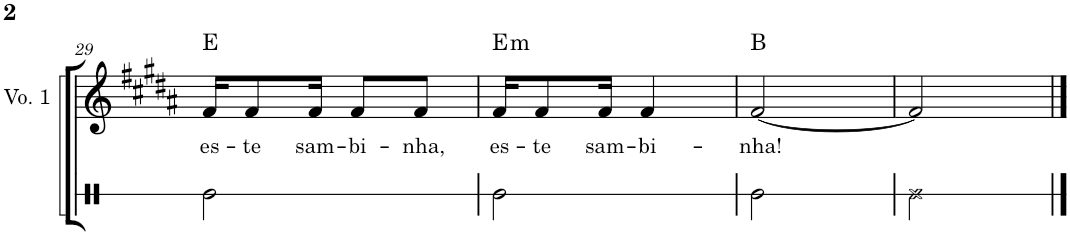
**kern	**kern	**text	**harte
*part2	*part1	*part1	*part1
*staff2	*staff1	*staff1	*
*I"Voz 2	*I"Voz 1	*	*
*	*I'Vo. 1	*	*
!!LO:PB:g=z
*clefX	*clefG2	*	*
*k[f#c#g#d#a#]	*k[f#c#g#d#a#]	*	*
*M2/4	*M2/4	*	*
=29	=29	=29	=29
!	!	!LO:LY:b	!
2Re\	16f#/KL	es-	E:maj
!	!	!LO:LY:b	!
.	8f#/	-te	.
!	!	!LO:LY:b	!
.	16f#/Jk	sam-	.
!	!	!LO:LY:b	!
.	8f#/L	-bi-	.
!	!	!LO:LY:b	!
.	8f#/J	-nha,	.
=30	=30	=30	=30
!	!	!LO:LY:b	!LO:H:kt=m
2Re\	16f#/KL	es-	E:min
!	!	!LO:LY:b	!
.	8f#/	-te	.
!	!	!LO:LY:b	!
.	16f#/Jk	sam-	.
!	!	!LO:LY:b	!
.	4f#/	-bi-	.
=31	=31	=31	=31
!	!	!LO:LY:b	!
2Re\	[2f#/	-nha!	B:maj
=32	=32	=32	=32
2Re\	2f#/]	.	.
==	==	==	==
*-	*-	*-	*-
